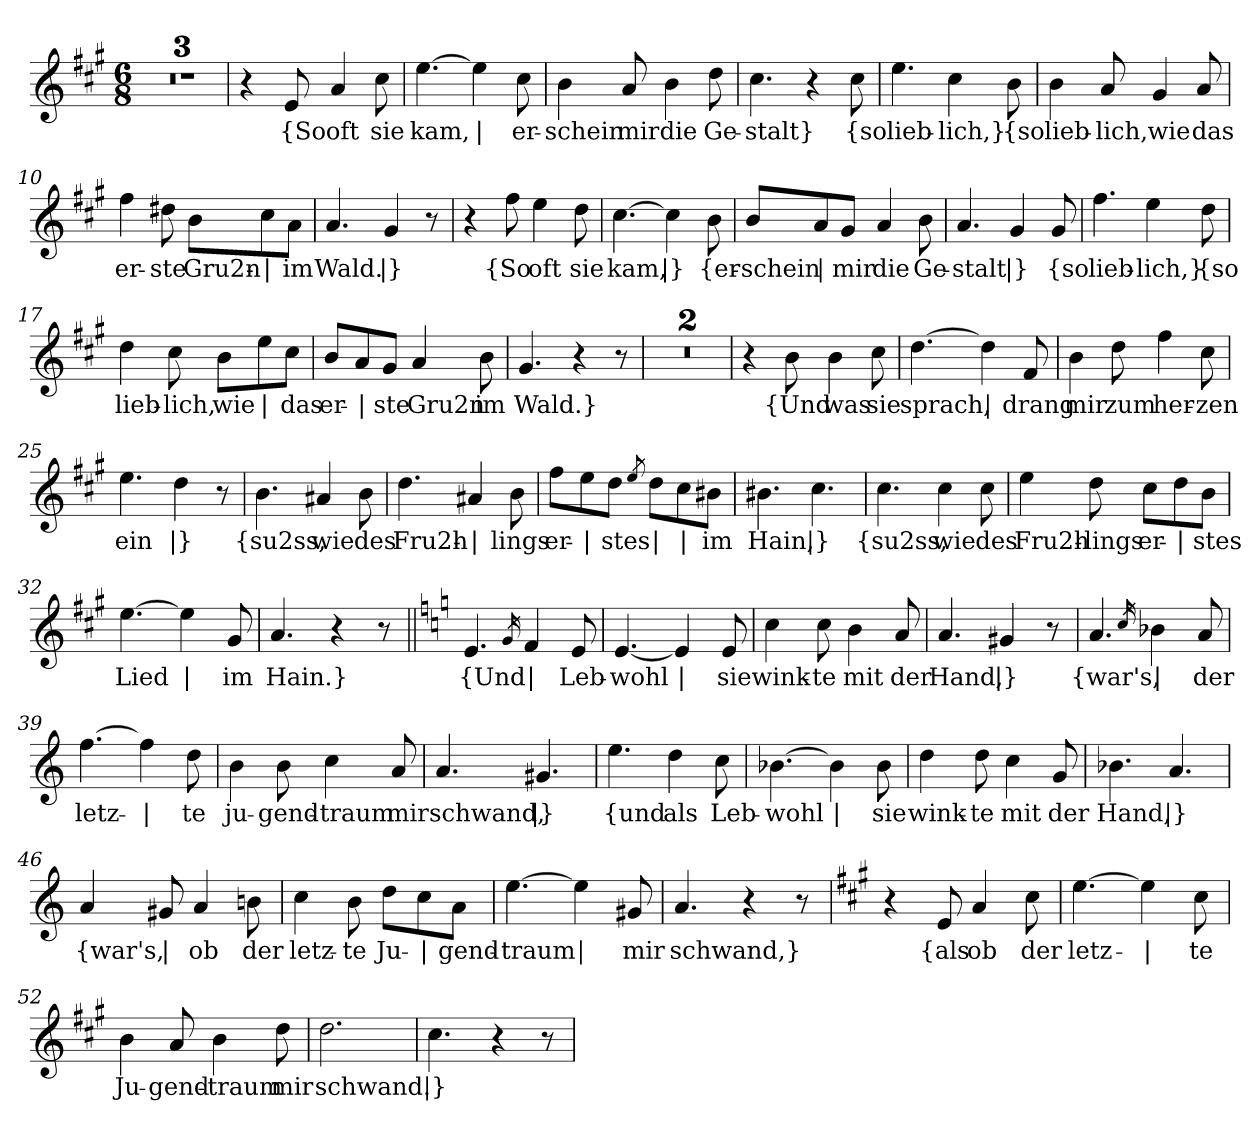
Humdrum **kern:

**kern	**text
*part1	*part1
*staff1	*staff1
*clefG2	*
*k[f#c#g#]	*
*M6/8	*
=1	=1
2.r	.
=2	=2
2.r	.
=3	=3
2.r	.
=4	=4
4r	.
!	!LO:LY:b
8e/	{So
!	!LO:LY:b
4a/	oft
!	!LO:LY:b
8cc#\	sie
=5	=5
!	!LO:LY:b
[4.ee\	kam,
!	!LO:LY:b
4ee\]	|
!	!LO:LY:b
8cc#\	er-
=6	=6
!	!LO:LY:b
4b\	-schein
!	!LO:LY:b
8a/	mir
!	!LO:LY:b
4b\	die
!	!LO:LY:b
8dd\	Ge-
=7	=7
!	!LO:LY:b
4.cc#\	-stalt}
4r	.
!	!LO:LY:b
8cc#\	{so
=8	=8
!	!LO:LY:b
4.ee\	lieb-
!	!LO:LY:b
4cc#\	-lich,}
!	!LO:LY:b
8b\	{so
!!LO:LB:g=z
=9	=9
!	!LO:LY:b
4b\	lieb-
!	!LO:LY:b
8a/	-lich,
!	!LO:LY:b
4g#/	wie
!	!LO:LY:b
8a/	das
=10	=10
!	!LO:LY:b
4ff#\	er-
!	!LO:LY:b
8dd#X\	-ste
!	!LO:LY:b
8b\L	Gru2n-
!	!LO:LY:b
8cc#\	|
!	!LO:LY:b
8a\J	im
=11	=11
!	!LO:LY:b
4.a/	Wald.
!	!LO:LY:b
4g#/	|}
8r	.
=12	=12
4r	.
!	!LO:LY:b
8ff#\	{So
!	!LO:LY:b
4ee\	oft
!	!LO:LY:b
8dd\	sie
=13	=13
!	!LO:LY:b
[4.cc#\	kam,
!	!LO:LY:b
4cc#\]	|}
!	!LO:LY:b
8b\	{er-
=14	=14
!	!LO:LY:b
8b/L	-schein
!	!LO:LY:b
8a/	|
!	!LO:LY:b
8g#/J	mir
!	!LO:LY:b
4a/	die
!	!LO:LY:b
8b\	Ge-
!!LO:LB:g=z
=15	=15
!	!LO:LY:b
4.a/	-stalt
!	!LO:LY:b
4g#/	|}
!	!LO:LY:b
8g#/	{so
=16	=16
!	!LO:LY:b
4.ff#\	lieb-
!	!LO:LY:b
4ee\	-lich,}
!	!LO:LY:b
8dd\	{so
=17	=17
!	!LO:LY:b
4dd\	lieb-
!	!LO:LY:b
8cc#\	-lich,
!	!LO:LY:b
8b\L	wie
!	!LO:LY:b
8ee\	|
!	!LO:LY:b
8cc#\J	das
=18	=18
!	!LO:LY:b
8b/L	er-
!	!LO:LY:b
8a/	|
!	!LO:LY:b
8g#/J	-ste
!	!LO:LY:b
4a/	Gru2n
!	!LO:LY:b
8b\	im
=19	=19
!	!LO:LY:b
4.g#/	Wald.}
4r	.
8r	.
=20	=20
2.r	.
=21	=21
2.r	.
!!LO:LB:g=z
=22	=22
4r	.
!	!LO:LY:b
8b\	{Und
!	!LO:LY:b
4b\	was
!	!LO:LY:b
8cc#\	sie
=23	=23
!	!LO:LY:b
[4.dd\	sprach,
!	!LO:LY:b
4dd\]	|
!	!LO:LY:b
8f#/	drang
=24	=24
!	!LO:LY:b
4b\	mir
!	!LO:LY:b
8dd\	zum
!	!LO:LY:b
4ff#\	her-
!	!LO:LY:b
8cc#\	-zen
=25	=25
!	!LO:LY:b
4.ee\	ein
!	!LO:LY:b
4dd\	|}
8r	.
=26	=26
!	!LO:LY:b
4.b\	{su2ss,
!	!LO:LY:b
4a#X/	wie
!	!LO:LY:b
8b\	des
=27	=27
!	!LO:LY:b
4.dd\	Fru2h-
!	!LO:LY:b
4a#X/	|
!	!LO:LY:b
8b\	-lings
!!LO:LB:g=z
=28	=28
!	!LO:LY:b
8ff#\L	er-
!	!LO:LY:b
8ee\	|
!	!LO:LY:b
8dd\J	-stes
8qee/	.
!	!LO:LY:b
8dd\L	|
!	!LO:LY:b
8cc#\	|
!	!LO:LY:b
8b#X\J	im
=29	=29
!	!LO:LY:b
4.b#X\	Hain,
!	!LO:LY:b
4.cc#\	|}
=30	=30
!	!LO:LY:b
4.cc#\	{su2ss,
!	!LO:LY:b
4cc#\	wie
!	!LO:LY:b
8cc#\	des
=31	=31
!	!LO:LY:b
4ee\	Fru2h-
!	!LO:LY:b
8dd\	-lings
!	!LO:LY:b
8cc#\L	er-
!	!LO:LY:b
8dd\	|
!	!LO:LY:b
8b\J	-stes
=32	=32
!	!LO:LY:b
[4.ee\	Lied
!	!LO:LY:b
4ee\]	|
!	!LO:LY:b
8g#/	im
=33	=33
!	!LO:LY:b
4.a/	Hain.}
4r	.
8r	.
!!LO:LB:g=z
=34||	=34||
*k[]	*
!	!LO:LY:b
4.e/	{Und
16qg/	.
!	!LO:LY:b
4f/	|
!	!LO:LY:b
8e/	Leb-
=35	=35
!	!LO:LY:b
[4.e/	-wohl
!	!LO:LY:b
4e/]	|
!	!LO:LY:b
8e/	sie
=36	=36
!	!LO:LY:b
4cc\	wink-
!	!LO:LY:b
8cc\	-te
!	!LO:LY:b
4b\	mit
!	!LO:LY:b
8a/	der
=37	=37
!	!LO:LY:b
4.a/	Hand,
!	!LO:LY:b
4g#X/	|}
8r	.
=38	=38
!	!LO:LY:b
4.a/	{war's,
16qcc/	.
!	!LO:LY:b
4b-X\	|
!	!LO:LY:b
8a/	der
=39	=39
!	!LO:LY:b
[4.ff\	letz-
!	!LO:LY:b
4ff\]	|
!	!LO:LY:b
8dd\	-te
!!LO:LB:g=z
=40	=40
!	!LO:LY:b
4b\	ju-
!	!LO:LY:b
8b\	-gend-
!	!LO:LY:b
4cc\	-traum
!	!LO:LY:b
8a/	mir
=41	=41
!	!LO:LY:b
4.a/	schwand,
!	!LO:LY:b
4.g#X/	|}
=42	=42
!	!LO:LY:b
4.ee\	{und
!	!LO:LY:b
4dd\	als
!	!LO:LY:b
8cc\	Leb-
=43	=43
!	!LO:LY:b
[4.b-X\	-wohl
!	!LO:LY:b
4b-\]	|
!	!LO:LY:b
8b-\	sie
=44	=44
!	!LO:LY:b
4dd\	wink-
!	!LO:LY:b
8dd\	-te
!	!LO:LY:b
4cc\	mit
!	!LO:LY:b
8g/	der
=45	=45
!	!LO:LY:b
4.b-X\	Hand,
!	!LO:LY:b
4.a/	|}
!!LO:LB:g=z
=46	=46
!	!LO:LY:b
4a/	{war's,
!	!LO:LY:b
8g#X/	|
!	!LO:LY:b
4a/	ob
!	!LO:LY:b
8bn\	der
=47	=47
!	!LO:LY:b
4cc\	letz-
!	!LO:LY:b
8b\	-te
!	!LO:LY:b
8dd\L	Ju-
!	!LO:LY:b
8cc\	|
!	!LO:LY:b
8a\J	-gend-
=48	=48
!	!LO:LY:b
[4.ee\	-traum
!	!LO:LY:b
4ee\]	|
!	!LO:LY:b
8g#X/	mir
=49	=49
!	!LO:LY:b
4.a/	schwand,}
4r	.
8r	.
=50	=50
*k[f#c#g#]	*
4r	.
!	!LO:LY:b
8e/	{als
!	!LO:LY:b
4a/	ob
!	!LO:LY:b
8cc#\	der
=51	=51
!	!LO:LY:b
[4.ee\	letz-
!	!LO:LY:b
4ee\]	|
!	!LO:LY:b
8cc#\	-te
!!LO:LB:g=z
=52	=52
!	!LO:LY:b
4b\	Ju-
!	!LO:LY:b
8a/	-gend-
!	!LO:LY:b
4b\	-traum
!	!LO:LY:b
8dd\	mir
=53	=53
!	!LO:LY:b
2.dd\	schwand.
=54	=54
!	!LO:LY:b
4.cc#\	|}
4r	.
8r	.
=	=
*-	*-
